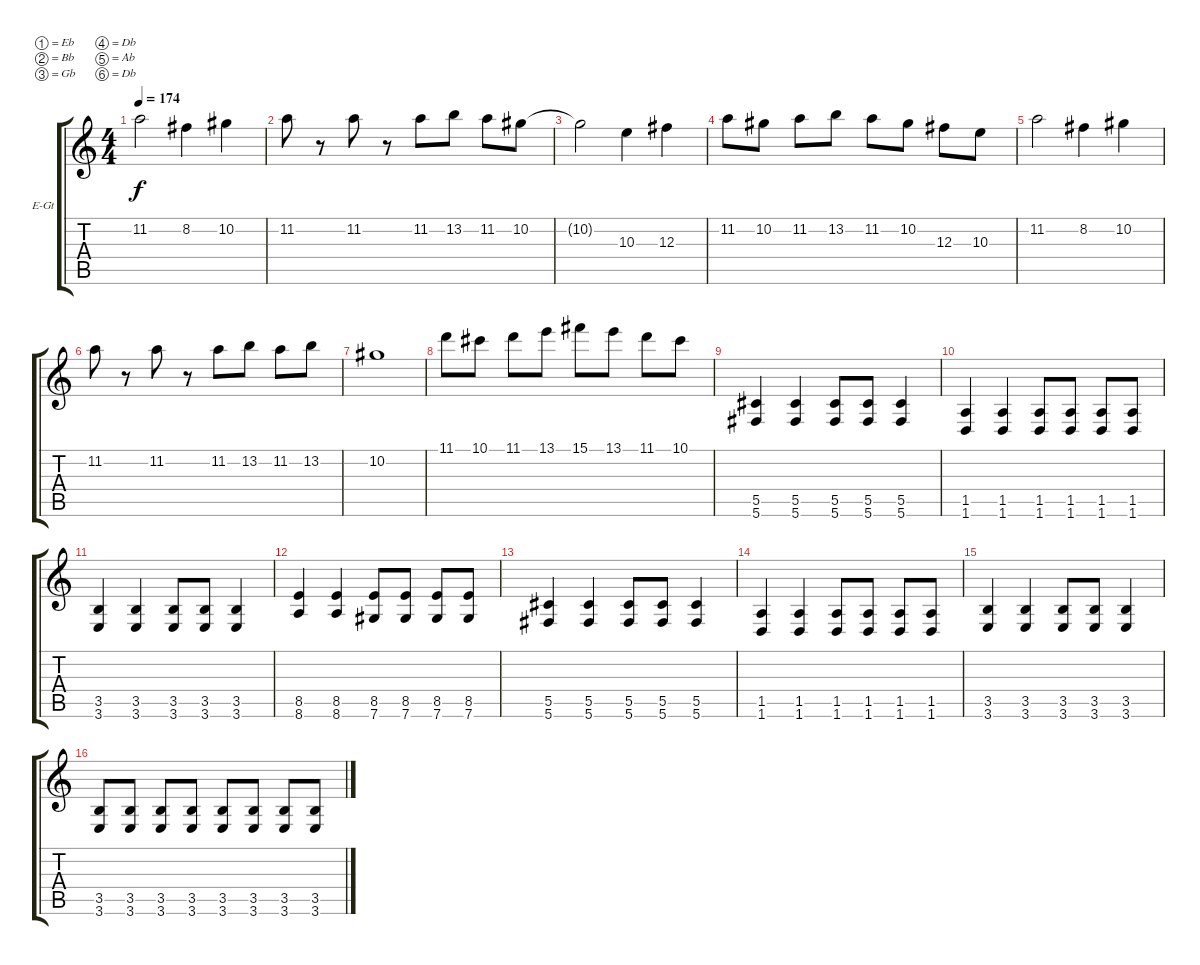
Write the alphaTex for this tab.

\bracketExtendMode groupsimilarinstruments
\firstSystemTrackNameOrientation horizontal
\otherSystemsTrackNameOrientation horizontal
\track ("Guitar 1" "E-Gt") {solo instrument distortionguitar}
\staff {score tabs}
\tuning (Eb4 Bb3 Gb3 Db3 Ab2 Db2)
\ts (4 4)
\tempo 174
\clef g2
\ks c
11.2{t}.2{dy f} 8.2.4 10.2.4 |
11.2.8 r.8 11.2.8 r.8 11.2.8 13.2.8 11.2.8 10.2.8 |
10.2{t}.2 10.3.4 12.3.4 |
11.2.8 10.2.8 11.2.8 13.2.8 11.2.8 10.2.8 12.3.8 10.3.8 |
11.2.2 8.2.4 10.2.4 |
11.2.8 r.8 11.2.8 r.8 11.2.8 13.2.8 11.2.8 13.2.8 |
10.2.1 |
11.1.8 10.1.8 11.1.8 13.1.8 15.1.8 13.1.8 11.1.8 10.1.8 |
(5.5 5.6).4 (5.5 5.6).4 (5.5 5.6).8 (5.5 5.6).8 (5.5 5.6).4 |
(1.5 1.6).4 (1.5 1.6).4 (1.5 1.6).8 (1.5 1.6).8 (1.5 1.6).8 (1.5 1.6).8 |
(3.5 3.6).4 (3.5 3.6).4 (3.5 3.6).8 (3.5 3.6).8 (3.5 3.6).4 |
(8.5 8.6).4 (8.5 8.6).4 (8.5 7.6).8 (8.5 7.6).8 (8.5 7.6).8 (8.5 7.6).8 |
(5.5 5.6).4 (5.5 5.6).4 (5.5 5.6).8 (5.5 5.6).8 (5.5 5.6).4 |
(1.5 1.6).4 (1.5 1.6).4 (1.5 1.6).8 (1.5 1.6).8 (1.5 1.6).8 (1.5 1.6).8 |
(3.5 3.6).4 (3.5 3.6).4 (3.5 3.6).8 (3.5 3.6).8 (3.5 3.6).4 |
(3.5 3.6).8 (3.5 3.6).8 (3.5 3.6).8 (3.5 3.6).8 (3.5 3.6).8 (3.5 3.6).8 (3.5 3.6).8 (3.5 3.6).8
